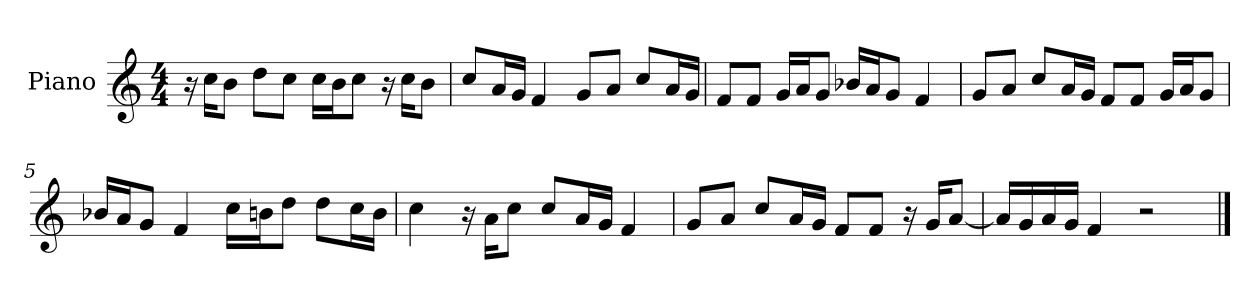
**kern
*part1
*staff1
*I"Piano
*I'P-no
*clefG2
*k[]
*M4/4
*MM90
=1
16r
16cc\KL
8b\J
8dd\L
8cc\J
16cc\LL
16b\J
8cc\J
16r
16cc\KL
8b\J
=2
8cc/L
16a/L
16g/JJ
4f/
8g/L
8a/J
8cc/L
16a/L
16g/JJ
=3
8f/L
8f/J
16g/LL
16a/J
8g/J
16b-X/LL
16a/J
8g/J
4f/
=4
8g/L
8a/J
8cc/L
16a/L
16g/JJ
8f/L
8f/J
16g/LL
16a/J
8g/J
!!LO:LB:g=z
=5
16b-X/LL
16a/J
8g/J
4f/
16cc\LL
16bn\J
8dd\J
8dd\L
16cc\L
16b\JJ
=6
4cc\
16r
16a\KL
8cc\J
8cc/L
16a/L
16g/JJ
4f/
=7
8g/L
8a/J
8cc/L
16a/L
16g/JJ
8f/L
8f/J
16r
16g/KL
[8a/J
=8
16a/LL]
16g/
16a/
16g/JJ
4f/
2r
==
*-
